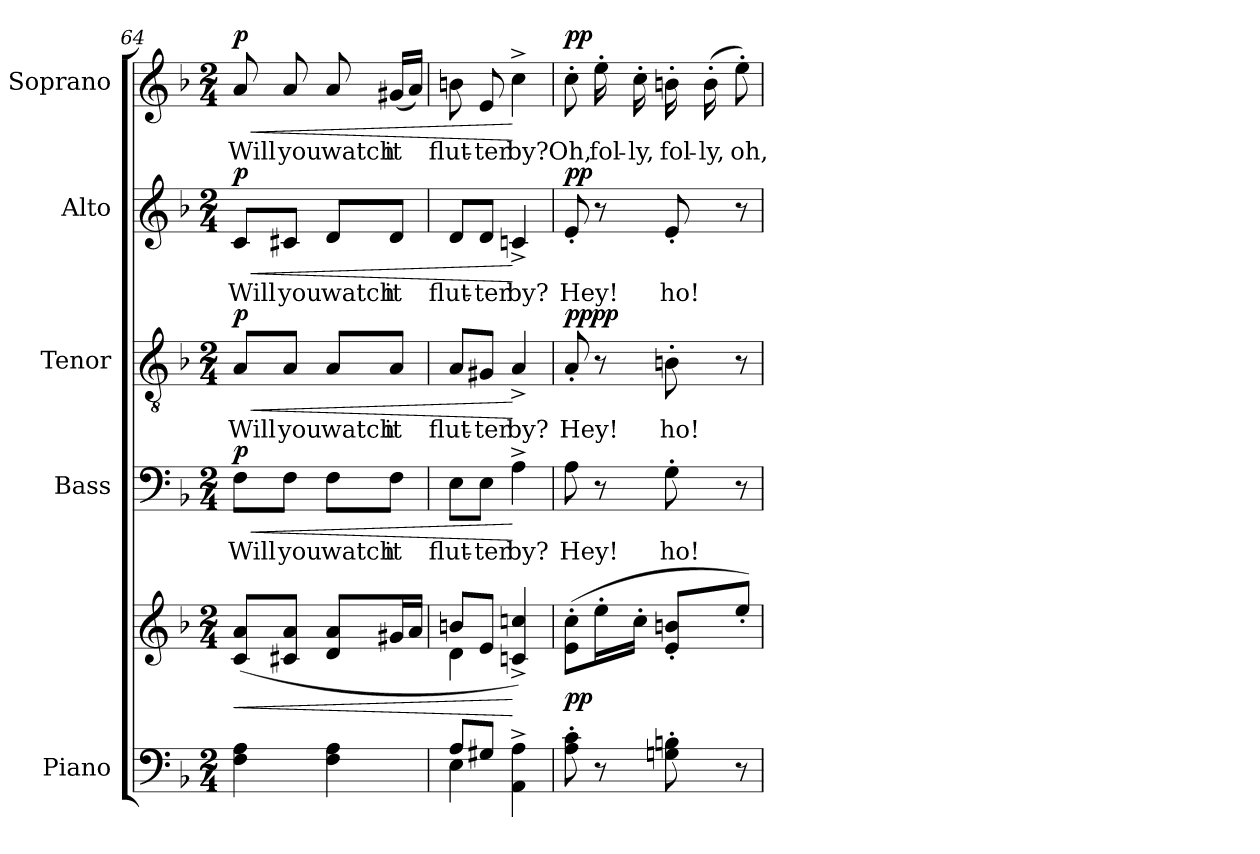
**kern	**kern	**dynam	**kern	**text	**dynam	**kern	**text	**dynam	**kern	**text	**dynam	**kern	**text	**dynam
*part5	*part5	*part5	*part4	*part4	*part4	*part3	*part3	*part3	*part2	*part2	*part2	*part1	*part1	*part1
*staff6	*staff5	*staff5/6	*staff4	*staff4	*staff4	*staff3	*staff3	*staff3	*staff2	*staff2	*staff2	*staff1	*staff1	*staff1
*I"Piano	*	*	*I"Bass	*	*	*I"Tenor	*	*	*I"Alto	*	*	*I"Soprano	*	*
*I'Pno.	*	*	*I'B.	*	*	*I'T.	*	*	*I'A.	*	*	*I'S.	*	*
*clefF4	*clefG2	*	*clefF4	*	*	*clefGv2	*	*	*clefG2	*	*	*clefG2	*	*
*	*	*	*	*	*	*ITrd7c12	*	*	*	*	*	*	*	*
*k[b-]	*k[b-]	*	*k[b-]	*	*	*k[b-]	*	*	*k[b-]	*	*	*k[b-]	*	*
*F:	*F:	*	*F:	*	*	*F:	*	*	*F:	*	*	*F:	*	*
*M2/4	*M2/4	*	*M2/4	*	*	*M2/4	*	*	*M2/4	*	*	*M2/4	*	*
=64	=64	=64	=64	=64	=64	=64	=64	=64	=64	=64	=64	=64	=64	=64
!	!	!LO:HP:b	!	!	!	!	!	!	!	!	!	!	!	!
!	!	!	!	!LO:LY:b:color=#000000	!LO:HP:b	!	!	!	!	!	!	!	!	!
!	!	!	!	!	!	!	!LO:LY:b:color=#000000	!LO:HP:b	!	!	!	!	!	!
!	!	!	!	!	!	!	!	!	!	!LO:LY:b:color=#000000	!LO:HP:b	!	!	!
!	!	!	!	!	!	!	!	!	!	!	!	!	!LO:LY:b:color=#000000	!LO:HP:b
4Fi\ 4Ai	(8ci/ 8aiL	<	8Fi\L	Will	< p	8AAi/L	Will	< p	8ci/L	Will	< p	8ai/	Will	< p
!	!	!	!	!LO:LY:b:color=#000000	!	!	!	!	!	!	!	!	!	!
!	!	!	!	!	!	!	!LO:LY:b:color=#000000	!	!	!	!	!	!	!
!	!	!	!	!	!	!	!	!	!	!LO:LY:b:color=#000000	!	!	!	!
!	!	!	!	!	!	!	!	!	!	!	!	!	!LO:LY:b:color=#000000	!
.	8c#Xi/ 8aiJ	.	8Fi\J	you	.	8AAi/J	you	.	8c#Xi/J	you	.	8ai/	you	.
!	!	!	!	!LO:LY:b:color=#000000	!	!	!	!	!	!	!	!	!	!
!	!	!	!	!	!	!	!LO:LY:b:color=#000000	!	!	!	!	!	!	!
!	!	!	!	!	!	!	!	!	!	!LO:LY:b:color=#000000	!	!	!	!
!	!	!	!	!	!	!	!	!	!	!	!	!	!LO:LY:b:color=#000000	!
4Fi\ 4Ai	8di/ 8aiL	.	8Fi\L	watch	.	8AAi/L	watch	.	8di/L	watch	.	8ai/	watch	.
!	!	!	!	!LO:LY:b:color=#000000	!	!	!	!	!	!	!	!	!	!
!	!	!	!	!	!	!	!LO:LY:b:color=#000000	!	!	!	!	!	!	!
!	!	!	!	!	!	!	!	!	!	!LO:LY:b:color=#000000	!	!	!	!
!	!	!	!	!	!	!	!	!	!	!	!	!	!LO:LY:b:color=#000000	!
.	16g#Xi/L	.	8Fi\J	it	.	8AAi/J	it	.	8di/J	it	.	(16g#Xi/LL	it	.
.	16ai/JJ	.	.	.	.	.	.	.	.	.	.	16ai/JJ)	.	.
=65	=65	=65	=65	=65	=65	=65	=65	=65	=65	=65	=65	=65	=65	=65
*^	*^	*	*	*	*	*	*	*	*	*	*	*	*	*
!	!	!	!	!	!	!LO:LY:b:color=#000000	!	!	!	!	!	!	!	!	!	!
!	!	!	!	!	!	!	!	!	!LO:LY:b:color=#000000	!	!	!	!	!	!	!
!	!	!	!	!	!	!	!	!	!	!	!	!LO:LY:b:color=#000000	!	!	!	!
!	!	!	!	!	!	!	!	!	!	!	!	!	!	!	!LO:LY:b:color=#000000	!
8Ai/L	4Ei\	8bni/L	4di\	.	8Ei\L	flut-	.	8AAi/L	flut-	.	8di/L	flut-	.	8bni\	flut-	.
!	!	!	!	!	!	!LO:LY:b:color=#000000	!	!	!	!	!	!	!	!	!	!
!	!	!	!	!	!	!	!	!	!LO:LY:b:color=#000000	!	!	!	!	!	!	!
!	!	!	!	!	!	!	!	!	!	!	!	!LO:LY:b:color=#000000	!	!	!	!
!	!	!	!	!	!	!	!	!	!	!	!	!	!	!	!LO:LY:b:color=#000000	!
8G#Xi/J	.	8ei/J	.	.	8Ei\J	-ter	.	8GG#Xi/J	-ter	.	8di/J	-ter	.	8ei/	-ter	.
!	!	!	!	!	!	!LO:LY:b:color=#000000	!	!	!	!	!	!	!	!	!	!
!	!	!	!	!	!	!	!	!	!LO:LY:b:color=#000000	!	!	!	!	!	!	!
!	!	!	!	!	!	!	!	!	!	!	!	!LO:LY:b:color=#000000	!	!	!	!
!	!	!	!	!	!	!	!	!	!	!	!	!	!	!	!LO:LY:b:color=#000000	!
4ryy	4AAi\^ 4Ai^	4cni/^ 4ccni^)	4ryy	[	4A^i\	by?	[	4AA^i/	by?	[	4cn^i/	by?	[	4cc^i\	by?	[
*v	*v	*	*	*	*	*	*	*	*	*	*	*	*	*	*	*
*	*v	*v	*	*	*	*	*	*	*	*	*	*	*	*	*
=66	=66	=66	=66	=66	=66	=66	=66	=66	=66	=66	=66	=66	=66	=66
*^	*^	*	*	*	*	*	*	*	*	*	*	*	*	*
!	!	!	!	!	!	!LO:LY:b:color=#000000	!	!	!	!	!	!	!	!	!	!
*v	*v	*	*	*	*	*	*	*	*	*	*	*	*	*	*	*
*	*v	*v	*	*	*	*	*	*	*	*	*	*	*	*	*
*^	*^	*	*	*	*	*	*	*	*	*	*	*	*	*
!	!	!	!	!	!	!	!	!	!LO:LY:b:color=#000000	!	!	!	!	!	!	!
*v	*v	*	*	*	*	*	*	*	*	*	*	*	*	*	*	*
*	*v	*v	*	*	*	*	*	*	*	*	*	*	*	*	*
*^	*^	*	*	*	*	*	*	*	*	*	*	*	*	*
!	!	!	!	!	!	!	!	!	!	!	!	!LO:LY:b:color=#000000	!	!	!	!
*v	*v	*	*	*	*	*	*	*	*	*	*	*	*	*	*	*
*	*v	*v	*	*	*	*	*	*	*	*	*	*	*	*	*
*^	*^	*	*	*	*	*	*	*	*	*	*	*	*	*
!	!	!	!	!	!	!	!	!	!	!	!	!	!	!	!LO:LY:b:color=#000000	!
*v	*v	*	*	*	*	*	*	*	*	*	*	*	*	*	*	*
*	*v	*v	*	*	*	*	*	*	*	*	*	*	*	*	*
8Ai\' 8ci'	(8ei\' 8cci'L	pp	8Ai\	Hey!	.	8AA'i/	Hey!	pp pp	8e'i/	Hey!	pp	8cc'i\	Oh,	pp
!	!	!	!	!	!	!	!	!	!	!	!	!	!LO:LY:b:color=#000000	!
8r	16ee'i\L	.	8r	.	.	8r	.	.	8r	.	.	16ee'i\	fol-	.
!	!	!	!	!	!	!	!	!	!	!	!	!	!LO:LY:b:color=#000000	!
.	16cc'i\JJ	.	.	.	.	.	.	.	.	.	.	16cc'i\	-ly,	.
!	!	!	!	!LO:LY:b:color=#000000	!	!	!	!	!	!	!	!	!	!
!	!	!	!	!	!	!	!LO:LY:b:color=#000000	!	!	!	!	!	!	!
!	!	!	!	!	!	!	!	!	!	!LO:LY:b:color=#000000	!	!	!	!
!	!	!	!	!	!	!	!	!	!	!	!	!	!LO:LY:b:color=#000000	!
8Gni\' 8Bni'	8ei/' 8bni'L	.	8G'i\	ho!	.	8BBn'i\	ho!	.	8e'i/	ho!	.	16bn'i\	fol-	.
!	!	!	!	!	!	!	!	!	!	!	!	!	!LO:LY:b:color=#000000	!
.	.	.	.	.	.	.	.	.	.	.	.	(16b'i\	-ly,	.
!	!	!	!	!	!	!	!	!	!	!	!	!	!LO:LY:b:color=#000000	!
8r	8ee'i/J)	.	8r	.	.	8r	.	.	8r	.	.	8ee'i\)	oh,	.
=	=	=	=	=	=	=	=	=	=	=	=	=	=	=
*-	*-	*-	*-	*-	*-	*-	*-	*-	*-	*-	*-	*-	*-	*-
